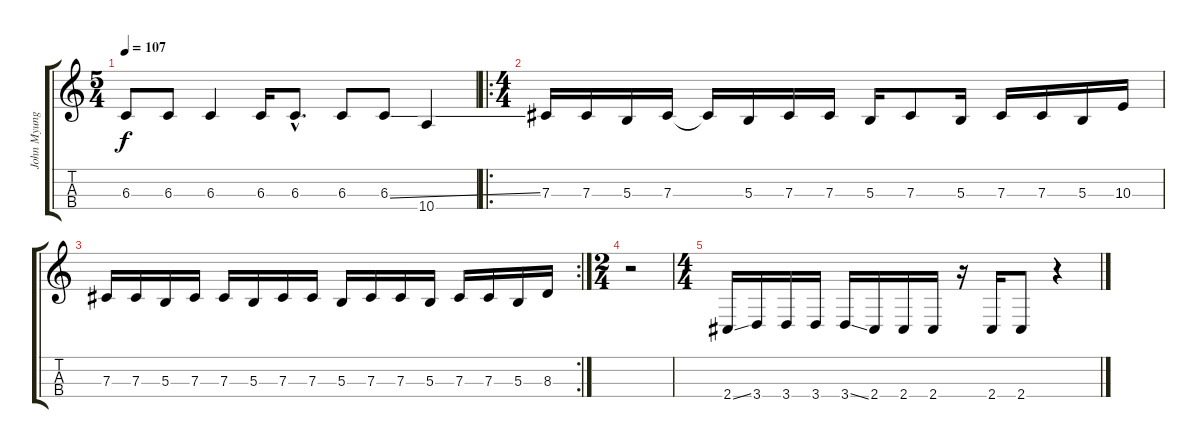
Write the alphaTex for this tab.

\track ("John Myung" "John Myung") {instrument electricbassfinger}
\staff {score tabs}
\tuning (G3 D3 Gb2 B1) {hide}
\ts (5 4)
\tempo 107
\clef g2
\ks c
6.3{t}.8{dy f} 6.3.8 6.3.4 6.3.16 6.3{hac}.8{d} 6.3.8 6.3{ss}.8 10.4.4 |
\ro
\ts (4 4)
7.3.16 7.3.16 5.3.16 7.3.16 7.3{t}.16 5.3.16 7.3.16 7.3.16 5.3.16 7.3.8 5.3.16 7.3.16 7.3.16 5.3.16 10.3.16 |
\rc 2
7.3.16 7.3.16 5.3.16 7.3.16 7.3.16 5.3.16 7.3.16 7.3.16 5.3.16 7.3.16 7.3.16 5.3.16 7.3.16 7.3.16 5.3.16 8.3.16 |
\ts (2 4)
r.2 |
\ts (4 4)
2.4{ss}.16 3.4.16 3.4.16 3.4.16 3.4{ss}.16 2.4.16 2.4.16 2.4.16 r.16 2.4.16 2.4.8 r.4
